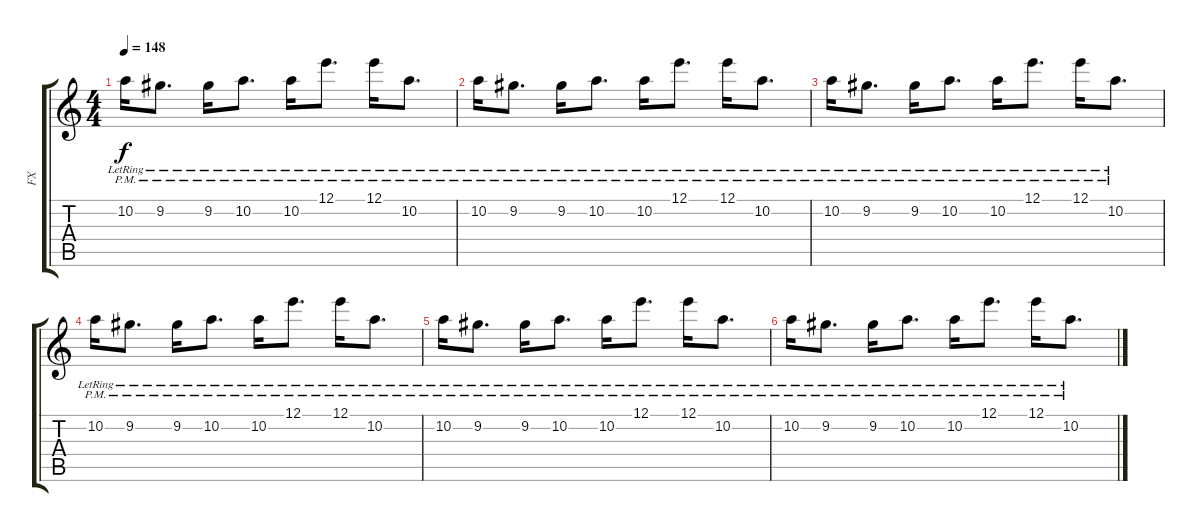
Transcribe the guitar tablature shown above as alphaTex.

\track ("FX" "FX") {instrument electricguitarjazz}
\staff {score tabs}
\tuning (E4 B3 G3 D3 A2 E2) {hide}
\ts (4 4)
\tempo 148
\clef g2
\ks c
10.2{pm lr}.16{dy f} 9.2{pm lr}.8{d} 9.2{pm lr}.16 10.2{pm lr}.8{d} 10.2{pm lr}.16 12.1{pm lr}.8{d} 12.1{pm lr}.16 10.2{pm lr}.8{d} |
10.2{pm lr}.16 9.2{pm lr}.8{d} 9.2{pm lr}.16 10.2{pm lr}.8{d} 10.2{pm lr}.16 12.1{pm lr}.8{d} 12.1{pm lr}.16 10.2{pm lr}.8{d} |
10.2{pm lr}.16 9.2{pm lr}.8{d} 9.2{pm lr}.16 10.2{pm lr}.8{d} 10.2{pm lr}.16 12.1{pm lr}.8{d} 12.1{pm lr}.16 10.2{pm lr}.8{d} |
10.2{pm lr}.16 9.2{pm lr}.8{d} 9.2{pm lr}.16 10.2{pm lr}.8{d} 10.2{pm lr}.16 12.1{pm lr}.8{d} 12.1{pm lr}.16 10.2{pm lr}.8{d} |
10.2{pm lr}.16 9.2{pm lr}.8{d} 9.2{pm lr}.16 10.2{pm lr}.8{d} 10.2{pm lr}.16 12.1{pm lr}.8{d} 12.1{pm lr}.16 10.2{pm lr}.8{d} |
10.2{pm lr}.16 9.2{pm lr}.8{d} 9.2{pm lr}.16 10.2{pm lr}.8{d} 10.2{pm lr}.16 12.1{pm lr}.8{d} 12.1{pm lr}.16 10.2{pm lr}.8{d}
